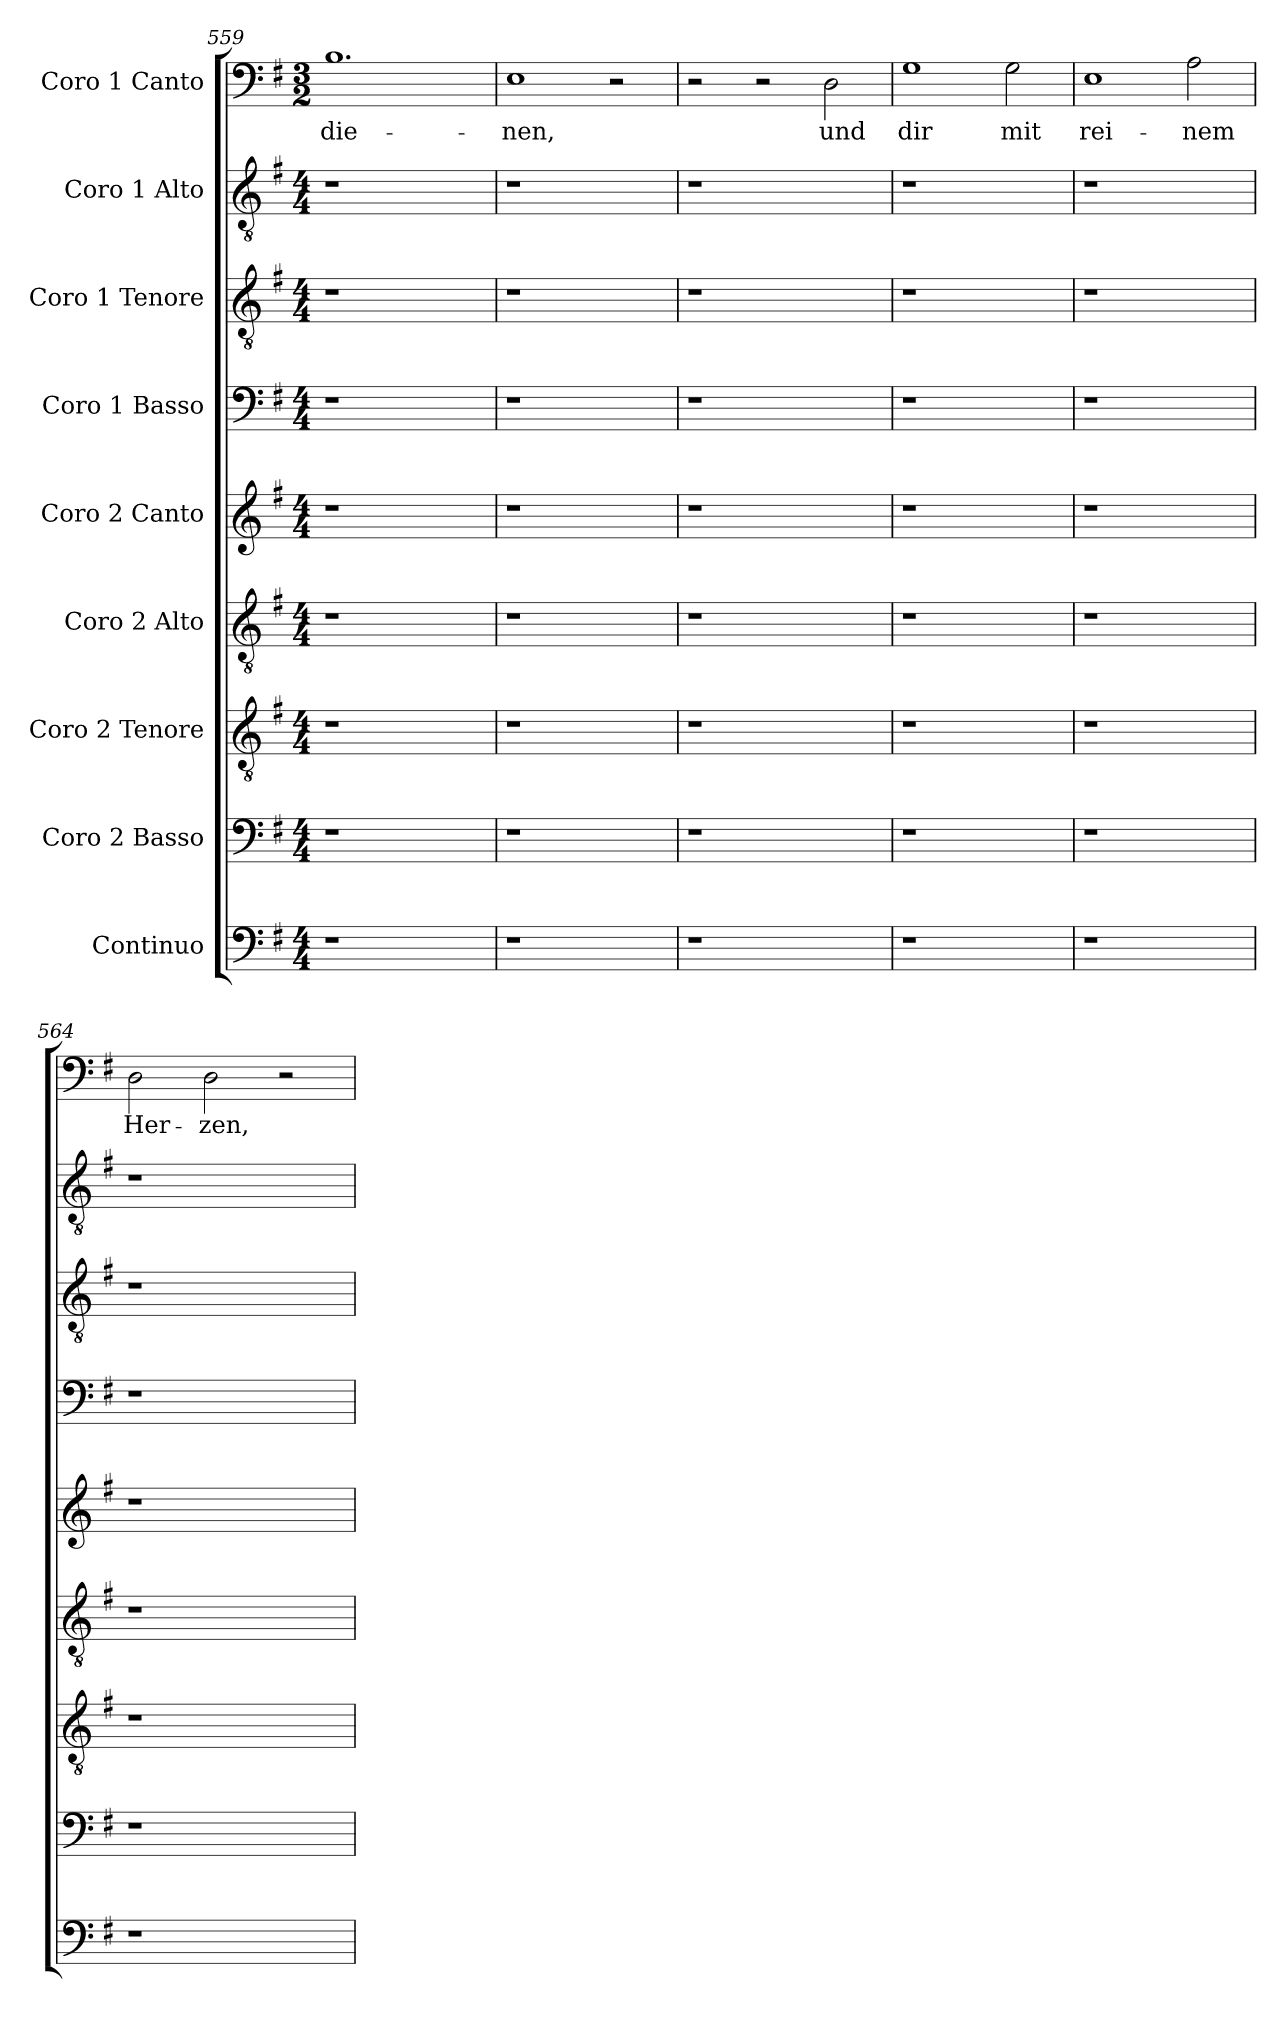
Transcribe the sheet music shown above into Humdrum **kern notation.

**kern	**kern	**kern	**kern	**kern	**kern	**kern	**kern	**kern	**text
*part9	*part8	*part7	*part6	*part5	*part4	*part3	*part2	*part1	*part1
*staff9	*staff8	*staff7	*staff6	*staff5	*staff4	*staff3	*staff2	*staff1	*staff1
*I"Continuo	*I"Coro 2  Basso	*I"Coro 2  Tenore	*I"Coro 2  Alto	*I"Coro 2  Canto	*I"Coro 1  Basso	*I"Coro 1  Tenore	*I"Coro 1  Alto	*I"Coro 1  Canto	*
*clefF4	*clefF4	*clefGv2	*clefGv2	*clefG2	*clefF4	*clefGv2	*clefGv2	*clefF4	*
*k[f#]	*k[f#]	*k[f#]	*k[f#]	*k[f#]	*k[f#]	*k[f#]	*k[f#]	*k[f#]	*
*G:	*G:	*G:	*G:	*G:	*G:	*G:	*G:	*G:	*
*M4/4	*M4/4	*M4/4	*M4/4	*M4/4	*M4/4	*M4/4	*M4/4	*M3/2	*
=559	=559	=559	=559	=559	=559	=559	=559	=559	=559
!	!	!	!	!	!	!	!	!	!LO:LY:b:cj
1r	1r	1r	1r	1r	1r	1r	1r	1.B	die-
2ryy	2ryy	2ryy	2ryy	2ryy	2ryy	2ryy	2ryy	.	.
=560	=560	=560	=560	=560	=560	=560	=560	=560	=560
!	!	!	!	!	!	!	!	!	!LO:LY:b:cj
1r	1r	1r	1r	1r	1r	1r	1r	1E	-nen,
2ryy	2ryy	2ryy	2ryy	2ryy	2ryy	2ryy	2ryy	2r	.
=561	=561	=561	=561	=561	=561	=561	=561	=561	=561
1r	1r	1r	1r	1r	1r	1r	1r	2r	.
.	.	.	.	.	.	.	.	2r	.
!	!	!	!	!	!	!	!	!	!LO:LY:b:cj
2ryy	2ryy	2ryy	2ryy	2ryy	2ryy	2ryy	2ryy	2D\	und
!!LO:LB:g=z
=562	=562	=562	=562	=562	=562	=562	=562	=562	=562
!	!	!	!	!	!	!	!	!	!LO:LY:b:cj
1r	1r	1r	1r	1r	1r	1r	1r	1G	dir
!	!	!	!	!	!	!	!	!	!LO:LY:b:cj
2ryy	2ryy	2ryy	2ryy	2ryy	2ryy	2ryy	2ryy	2G\	mit
=563	=563	=563	=563	=563	=563	=563	=563	=563	=563
!	!	!	!	!	!	!	!	!	!LO:LY:b:cj
1r	1r	1r	1r	1r	1r	1r	1r	1E	rei-
!	!	!	!	!	!	!	!	!	!LO:LY:b:cj
2ryy	2ryy	2ryy	2ryy	2ryy	2ryy	2ryy	2ryy	2A\	-nem
=564	=564	=564	=564	=564	=564	=564	=564	=564	=564
!	!	!	!	!	!	!	!	!	!LO:LY:b:cj
1r	1r	1r	1r	1r	1r	1r	1r	2D\	Her-
!	!	!	!	!	!	!	!	!	!LO:LY:b:cj
.	.	.	.	.	.	.	.	2D\	-zen,
2ryy	2ryy	2ryy	2ryy	2ryy	2ryy	2ryy	2ryy	2r	.
=	=	=	=	=	=	=	=	=	=
*-	*-	*-	*-	*-	*-	*-	*-	*-	*-
